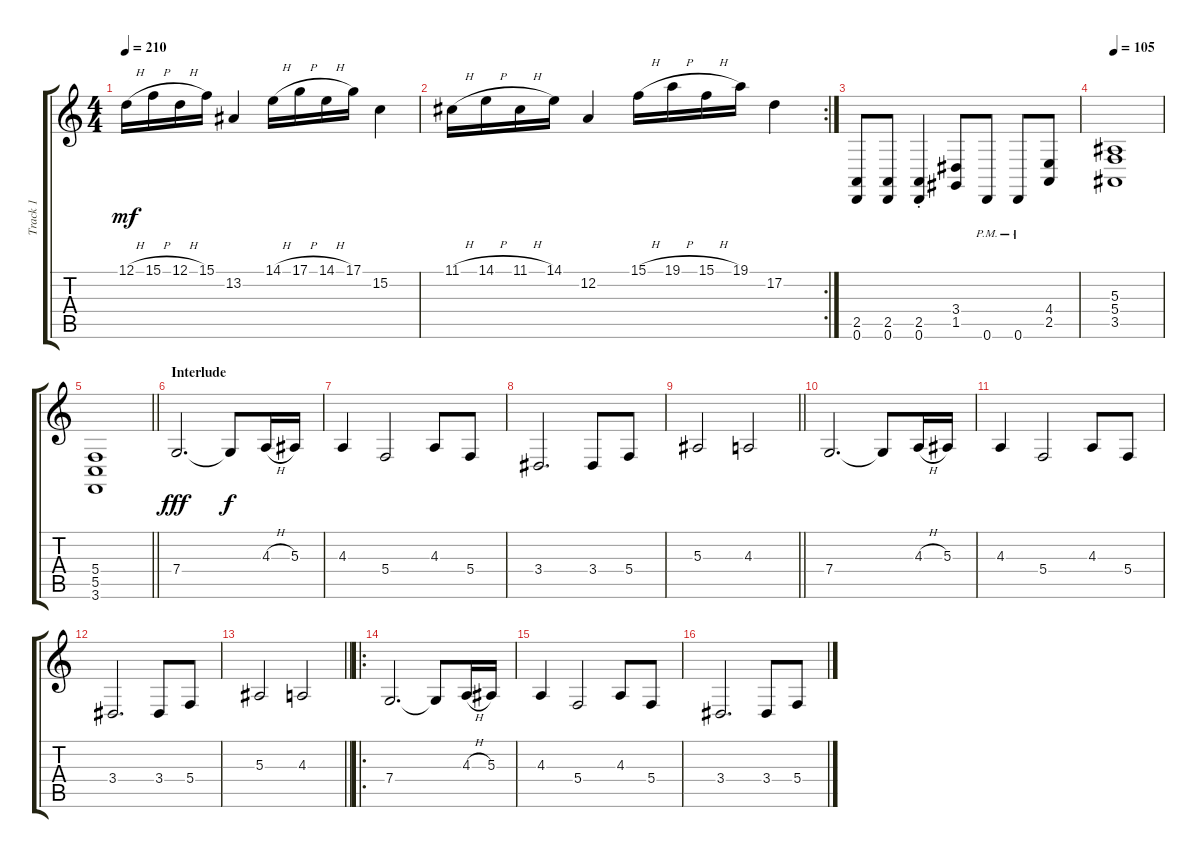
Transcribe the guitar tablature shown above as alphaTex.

\track ("Track 1" "Track 1") {instrument choiraahs}
\staff {score tabs}
\tuning (D4 A3 F3 C3 G2 D2) {hide}
\ts (4 4)
\tempo 210
\clef g2
\ks c
12.1{h}.16{dy mf} 15.1{h}.16 12.1{h}.16 15.1.16 13.2.4 14.1{h}.16 17.1{h}.16 14.1{h}.16 17.1.16 15.2.4 |
\rc 2
11.1{h}.16 14.1{h}.16 11.1{h}.16 14.1.16 12.2.4 15.1{h}.16 19.1{h}.16 15.1{h}.16 19.1.16 17.2.4 |
(2.5 0.6).8 (2.5 0.6).8 (2.5{st} 0.6{st}).4 (3.4 1.5).8 0.6{pm}.8 0.6{pm}.8 (4.4 2.5).8 |
\tempo 105
(5.3 5.4 3.5).1 |
\barLineRight lightlight
(5.4 5.5 3.6).1 |
\section ("" "Interlude")
7.4.2{d dy fff volume 16} 7.4{t}.8{dy f} 4.3{h}.16 5.3.16 |
4.3.4 5.4.2 4.3.8 5.4.8 |
3.4.2{d} 3.4.8 5.4.8 |
\barLineRight lightlight
5.3.2 4.3.2 |
7.4.2{d volume 12} 7.4{t}.8 4.3{h}.16 5.3.16 |
4.3.4 5.4.2 4.3.8 5.4.8 |
3.4.2{d} 3.4.8 5.4.8 |
\barLineRight lightlight
5.3.2 4.3.2 |
\ro
7.4.2{d volume 13} 7.4{t}.8 4.3{h}.16 5.3.16 |
4.3.4 5.4.2 4.3.8 5.4.8 |
3.4.2{d} 3.4.8 5.4.8
